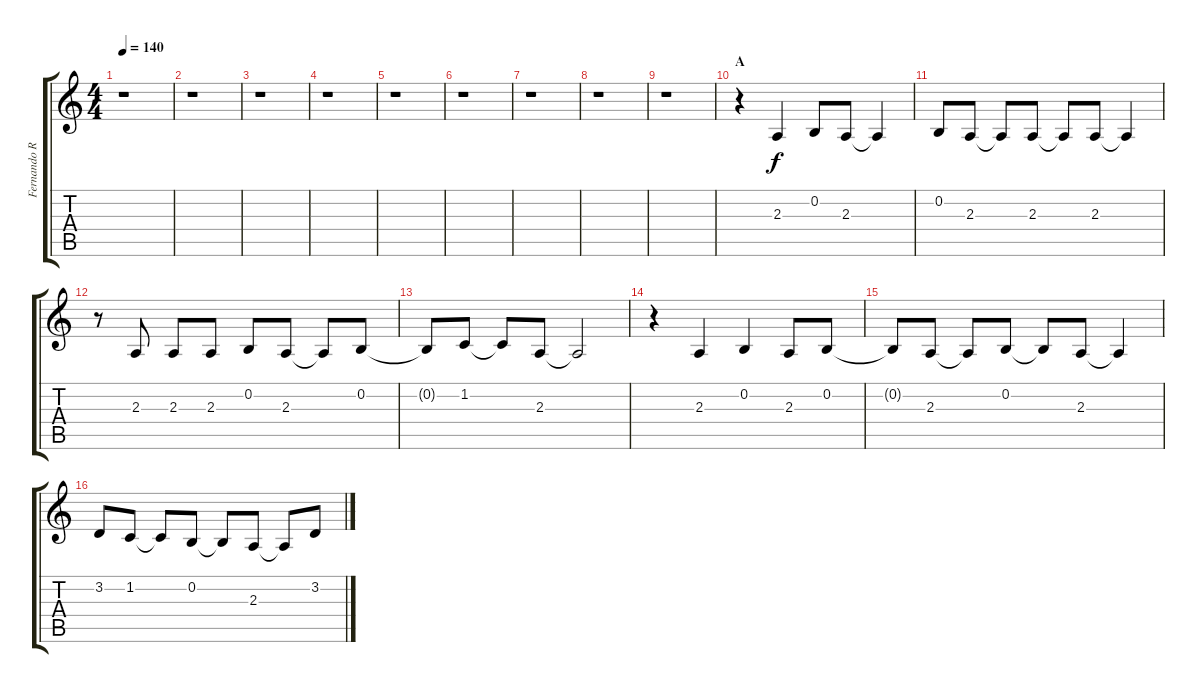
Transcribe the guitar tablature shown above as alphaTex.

\track ("Fernando Ribeiro" "Fernando R") {instrument altosax}
\staff {score tabs}
\tuning (E4 B3 G3 D3 A2 E2) {hide}
\ts (4 4)
\tempo 140
\clef g2
\ks c
r.1{dy f} |
r.1 |
r.1 |
r.1 |
r.1 |
r.1 |
r.1 |
r.1 |
r.1 |
\section ("" "A")
r.4 2.3.4 0.2.8 2.3.8 2.3{t}.4 |
0.2.8 2.3.8 2.3{t}.8 2.3.8 2.3{t}.8 2.3.8 2.3{t}.4 |
r.8 2.3.8 2.3.8 2.3.8 0.2.8 2.3.8 2.3{t}.8 0.2.8 |
0.2{t}.8 1.2.8 1.2{t}.8 2.3.8 2.3{t}.2 |
r.4 2.3.4 0.2.4 2.3.8 0.2.8 |
0.2{t}.8 2.3.8 2.3{t}.8 0.2.8 0.2{t}.8 2.3.8 2.3{t}.4 |
3.2.8 1.2.8 1.2{t}.8 0.2.8 0.2{t}.8 2.3.8 2.3{t}.8 3.2.8
